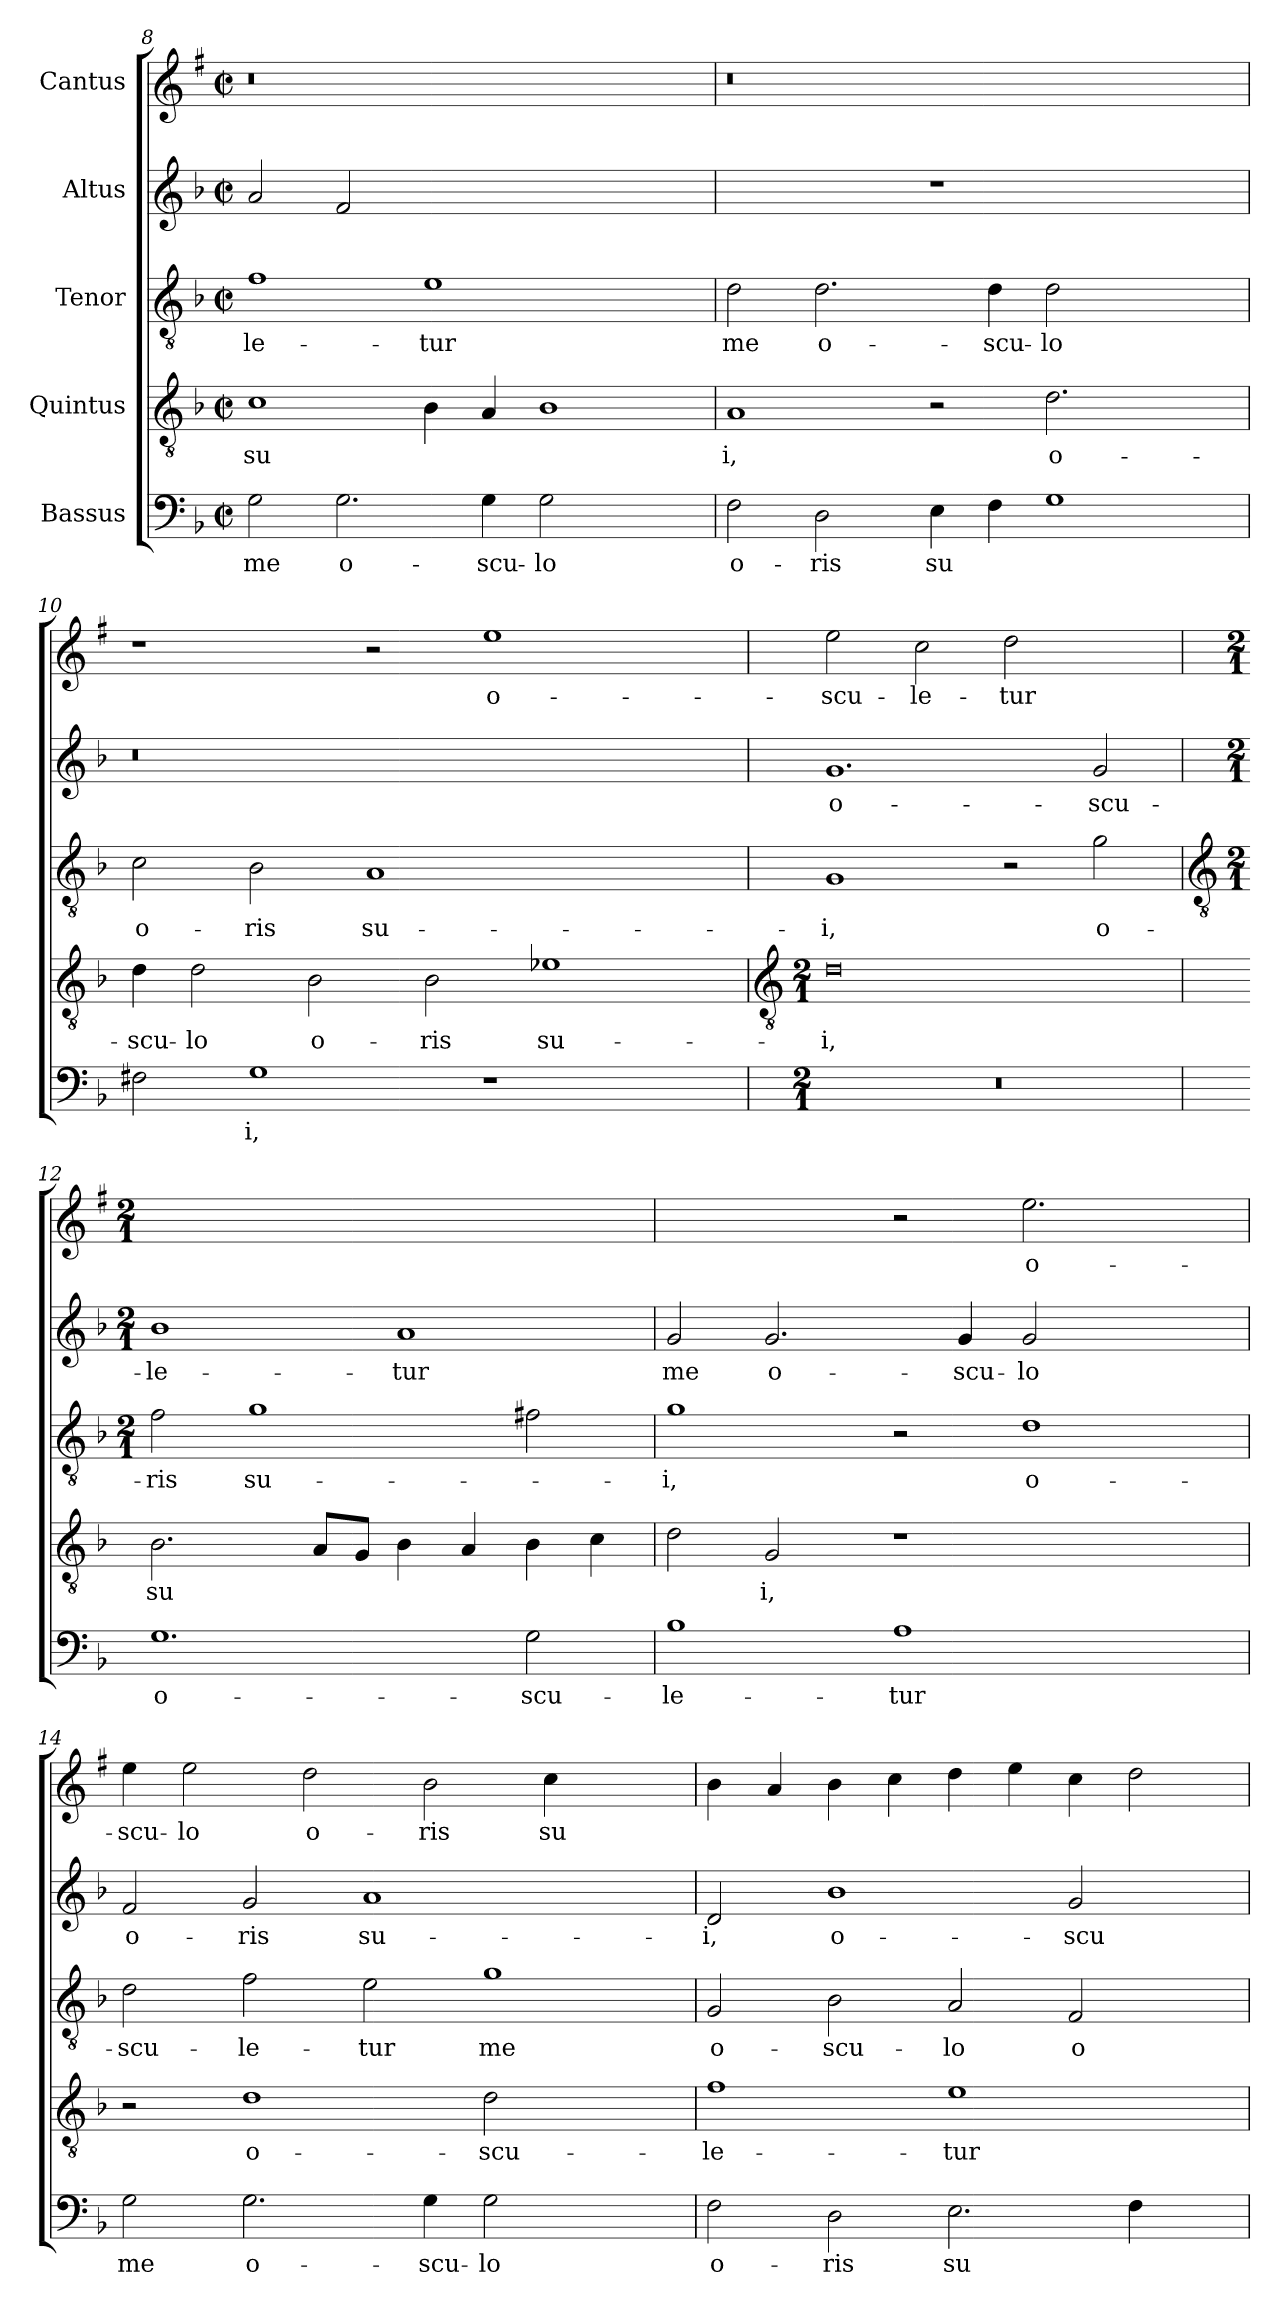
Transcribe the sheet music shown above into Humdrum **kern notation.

**kern	**text	**kern	**text	**kern	**text	**kern	**text	**kern	**text
*part5	*part5	*part4	*part4	*part3	*part3	*part2	*part2	*part1	*part1
*staff5	*staff5	*staff4	*staff4	*staff3	*staff3	*staff2	*staff2	*staff1	*staff1
*I"Bassus	*	*I"Quintus	*	*I"Tenor	*	*I"Altus	*	*I"Cantus	*
*clefF4	*	*clefGv2	*	*clefGv2	*	*clefG2	*	*clefG2	*
*	*	*	*	*	*	*	*	*ITrd1c2	*
*k[b-]	*	*k[b-]	*	*k[b-]	*	*k[b-]	*	*k[b-]	*
*F:	*	*F:	*	*F:	*	*F:	*	*F:	*
*M4/2	*	*M4/2	*	*M4/2	*	*M4/2	*	*M4/2	*
*met(c|)	*	*met(c|)	*	*met(c|)	*	*met(c|)	*	*met(c|)	*
=8A	=8A	=8A	=8A	=8A	=8A	=8A	=8A	=8A	=8A
!	!LO:LY:b	!	!LO:LY:b	!	!LO:LY:b	!	!	!	!
2G	me	1c	su	1f	-le-	2a	.	0r	.
!	!LO:LY:b	!	!	!	!	!	!	!	!
2.G	o-	.	.	.	.	2f	.	.	.
!	!	!	!	!	!LO:LY:b	!	!LO:LY:b	!	!
.	.	4B-	.	1e	-tur	[1gyy	i,	.	.
!	!LO:LY:b	!	!	!	!	!	!	!	!
4G	-scu-	4A	.	.	.	.	.	.	.
!	!LO:LY:b	!	!	!	!	!	!	!	!
2G	-lo	1B-	.	.	.	.	.	.	.
2ryy	.	.	.	2ryy	.	2ryy	.	2ryy	.
=9A	=9A	=9A	=9A	=9A	=9A	=9A	=9A	=9A	=9A
!	!LO:LY:b	!	!LO:LY:b	!	!LO:LY:b	!	!	!	!
2F	o-	1A	i,	2d	me	2.gyy_	.	0r	.
!	!LO:LY:b	!	!	!	!LO:LY:b	!	!	!	!
2D	-ris	.	.	2.d	o-	.	.	.	.
.	.	.	.	.	.	4gyy]	.	.	.
!	!LO:LY:b	!	!	!	!	!	!	!	!
4E	su	2r	.	.	.	1r	.	.	.
!	!	!	!	!	!LO:LY:b	!	!	!	!
4F	.	.	.	4d	-scu-	.	.	.	.
!	!	!	!LO:LY:b	!	!LO:LY:b	!	!	!	!
1G	.	2.d	o-	2d	-lo	.	.	.	.
.	.	.	.	2ryy	.	2ryy	.	2ryy	.
.	.	4ryy	.	.	.	.	.	.	.
=10A	=10A	=10A	=10A	=10A	=10A	=10A	=10A	=10A	=10A
!	!	!	!LO:LY:b	!	!LO:LY:b	!	!	!	!
2F#X	.	4d	-scu-	2c	o-	0r	.	1r	.
!	!	!	!LO:LY:b	!	!	!	!	!	!
.	.	2d	-lo	.	.	.	.	.	.
!	!LO:LY:b	!	!	!	!LO:LY:b	!	!	!	!
1G	i,	.	.	2B-	-ris	.	.	.	.
!	!	!	!LO:LY:b	!	!	!	!	!	!
.	.	2B-	o-	.	.	.	.	.	.
!	!	!	!	!	!LO:LY:b	!	!	!	!
.	.	.	.	1A	su-	.	.	2r	.
!	!	!	!LO:LY:b	!	!	!	!	!	!
.	.	2B-	-ris	.	.	.	.	.	.
!	!	!	!	!	!	!	!	!	!LO:LY:b
1r	.	.	.	.	.	.	.	1dd	o-
!	!	!	!LO:LY:b	!	!	!	!	!	!
.	.	1e-	su-	.	.	.	.	.	.
.	.	.	.	2.ryy	.	2.ryy	.	.	.
4ryy	.	.	.	.	.	.	.	4ryy	.
!!LO:LB:g=z
=11A	=11A	=11A	=11A	=11A	=11A	=11A	=11A	=11A	=11A
*	*	*clefGv2	*	*	*	*	*	*	*
*M2/1	*	*M2/1	*	*	*	*	*	*	*
!	!	!	!LO:LY:b	!	!LO:LY:b	!	!LO:LY:b	!	!LO:LY:b
0r	.	0d	-i,	1G	-i,	1.g	o-	2dd	-scu-
!	!	!	!	!	!	!	!	!	!LO:LY:b
.	.	.	.	.	.	.	.	2b-	-le-
!	!	!	!	!	!	!	!	!	!LO:LY:b
.	.	.	.	2r	.	.	.	2cc	-tur
!	!	!	!	!	!LO:LY:b	!	!LO:LY:b	!	!
.	.	.	.	2g	o-	2g	-scu-	2ryy	.
!!LO:LB:g=z
=12	=12	=12	=12	=12	=12	=12	=12	=12	=12
*	*	*	*	*clefGv2	*	*	*	*	*
*	*	*	*	*M2/1	*	*M2/1	*	*M2/1	*
!	!LO:LY:b	!	!LO:LY:b	!	!LO:LY:b	!	!LO:LY:b	!	!LO:LY:b
1.G	o-	2.B-	su	2f	-ris	1b-	-le-	[0ddyy	me
!	!	!	!	!	!LO:LY:b	!	!	!	!
.	.	.	.	1g	su-	.	.	.	.
.	.	8AL	.	.	.	.	.	.	.
.	.	8GJ	.	.	.	.	.	.	.
!	!	!	!	!	!	!	!LO:LY:b	!	!
.	.	4B-	.	.	.	1a	-tur	.	.
.	.	4A	.	.	.	.	.	.	.
!	!LO:LY:b	!	!	!	!	!	!	!	!
2G	-scu-	4B-	.	2f#	.	.	.	.	.
.	.	4c	.	.	.	.	.	.	.
=13	=13	=13	=13	=13	=13	=13	=13	=13	=13
!	!LO:LY:b	!	!	!	!LO:LY:b	!	!LO:LY:b	!	!
1B-	-le-	2d	.	1g	-i,	2g	me	2.ddyy_	.
!	!	!	!LO:LY:b	!	!	!	!LO:LY:b	!	!
.	.	2G	i,	.	.	2.g	o-	.	.
.	.	.	.	.	.	.	.	4ddyy]	.
!	!LO:LY:b	!	!	!	!	!	!	!	!
1A	-tur	1r	.	2r	.	.	.	2r	.
!	!	!	!	!	!	!	!LO:LY:b	!	!
.	.	.	.	.	.	4g	-scu-	.	.
!	!	!	!	!	!LO:LY:b	!	!LO:LY:b	!	!LO:LY:b
.	.	.	.	1d	o-	2g	-lo	2.dd	o-
2ryy	.	2ryy	.	.	.	2ryy	.	.	.
.	.	.	.	.	.	.	.	4ryy	.
=14	=14	=14	=14	=14	=14	=14	=14	=14	=14
!	!LO:LY:b	!	!	!	!LO:LY:b	!	!LO:LY:b	!	!LO:LY:b
2G	me	2r	.	2d	-scu-	2f	o-	4dd	-scu-
!	!	!	!	!	!	!	!	!	!LO:LY:b
.	.	.	.	.	.	.	.	2dd	-lo
!	!LO:LY:b	!	!LO:LY:b	!	!LO:LY:b	!	!LO:LY:b	!	!
2.G	o-	1d	o-	2f	-le-	2g	-ris	.	.
!	!	!	!	!	!	!	!	!	!LO:LY:b
.	.	.	.	.	.	.	.	2cc	o-
!	!	!	!	!	!LO:LY:b	!	!LO:LY:b	!	!
.	.	.	.	2e	-tur	1a	su-	.	.
!	!LO:LY:b	!	!	!	!	!	!	!	!LO:LY:b
4G	-scu-	.	.	.	.	.	.	2a	-ris
!	!LO:LY:b	!	!LO:LY:b	!	!LO:LY:b	!	!	!	!
2G	-lo	2d	-scu-	1g	me	.	.	.	.
!	!	!	!	!	!	!	!	!	!LO:LY:b
.	.	.	.	.	.	.	.	4b-	su
2ryy	.	2ryy	.	.	.	2ryy	.	2ryy	.
=15	=15	=15	=15	=15	=15	=15	=15	=15	=15
!	!LO:LY:b	!	!LO:LY:b	!	!LO:LY:b	!	!LO:LY:b	!	!
2F	o-	1f	-le-	2G	o-	2d	-i,	4a	.
.	.	.	.	.	.	.	.	4g	.
!	!LO:LY:b	!	!	!	!LO:LY:b	!	!LO:LY:b	!	!
2D	-ris	.	.	2B-	-scu-	1b-	o-	4a	.
.	.	.	.	.	.	.	.	4b-	.
!	!LO:LY:b	!	!LO:LY:b	!	!LO:LY:b	!	!	!	!
2.E	su	1e	-tur	2A	-lo	.	.	4cc	.
.	.	.	.	.	.	.	.	4dd	.
!	!	!	!	!	!LO:LY:b	!	!LO:LY:b	!	!
.	.	.	.	2F	o-	2g	-scu-	4b-	.
4F	.	.	.	.	.	.	.	2cc	.
4ryy	.	4ryy	.	4ryy	.	4ryy	.	.	.
=	=	=	=	=	=	=	=	=	=
*-	*-	*-	*-	*-	*-	*-	*-	*-	*-
